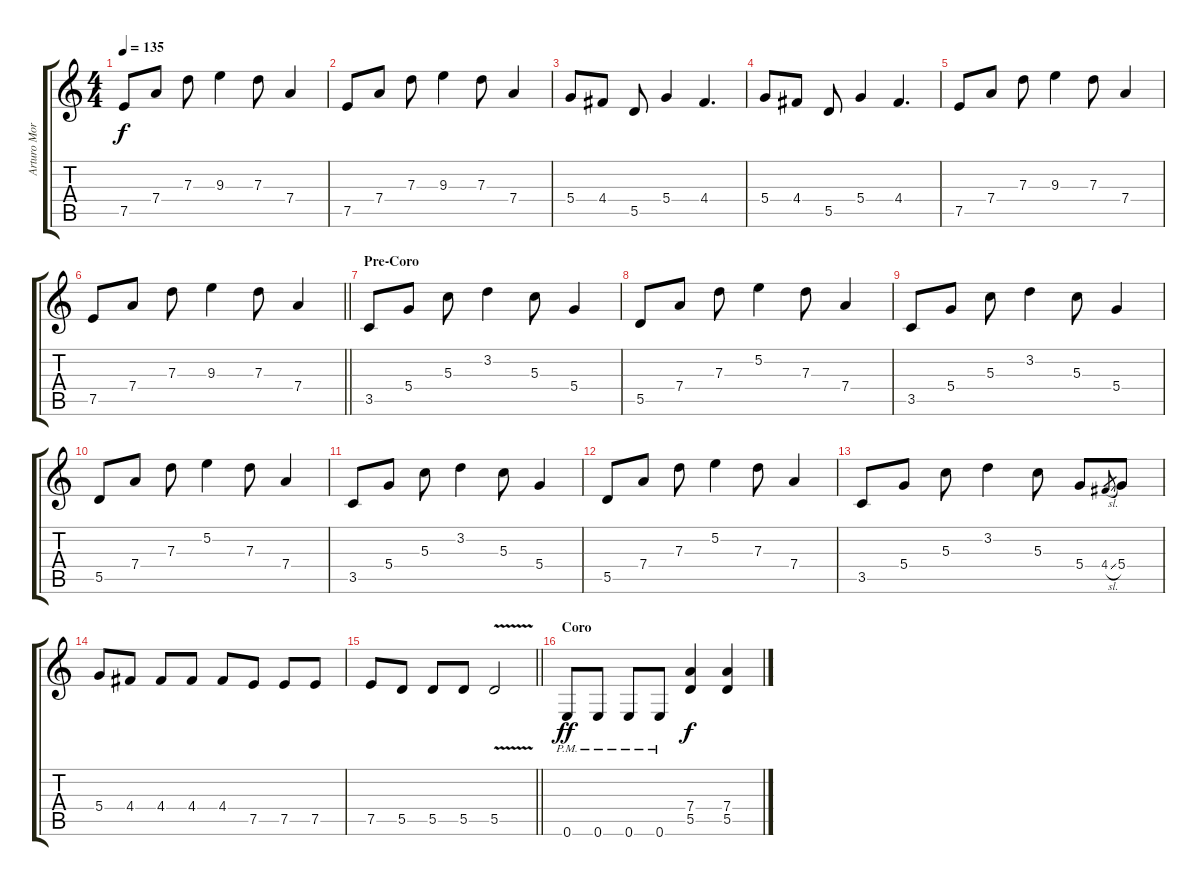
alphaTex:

\track ("Arturo Morras" "Arturo Mor") {instrument overdrivenguitar}
\staff {score tabs}
\tuning (E4 B3 G3 D3 A2 E2) {hide}
\ts (4 4)
\tempo 135
\clef g2
\ks c
7.5.8{dy f} 7.4.8 7.3.8 9.3.4 7.3.8 7.4.4 |
7.5.8 7.4.8 7.3.8 9.3.4 7.3.8 7.4.4 |
5.4.8 4.4.8 5.5.8 5.4.4 4.4.4{d} |
5.4.8 4.4.8 5.5.8 5.4.4 4.4.4{d} |
7.5.8 7.4.8 7.3.8 9.3.4 7.3.8 7.4.4 |
\barLineRight lightlight
7.5.8 7.4.8 7.3.8 9.3.4 7.3.8 7.4.4 |
\section ("" "Pre-Coro")
3.5.8 5.4.8 5.3.8 3.2.4 5.3.8 5.4.4 |
5.5.8 7.4.8 7.3.8 5.2.4 7.3.8 7.4.4 |
3.5.8 5.4.8 5.3.8 3.2.4 5.3.8 5.4.4 |
5.5.8 7.4.8 7.3.8 5.2.4 7.3.8 7.4.4 |
3.5.8 5.4.8 5.3.8 3.2.4 5.3.8 5.4.4 |
5.5.8 7.4.8 7.3.8 5.2.4 7.3.8 7.4.4 |
3.5.8 5.4.8 5.3.8 3.2.4 5.3.8 5.4.8 4.4{sl}.8{gr} 5.4.8 |
5.4.8 4.4.8 4.4.8 4.4.8 4.4.8 7.5.8 7.5.8 7.5.8 |
\barLineRight lightlight
7.5.8 5.5.8 5.5.8 5.5.8 5.5{v}.2 |
\section ("" "Coro")
0.6{pm}.8{dy ff} 0.6{pm}.8 0.6{pm}.8 0.6{pm}.8 (7.4 5.5).4{dy f} (7.4 5.5).4
